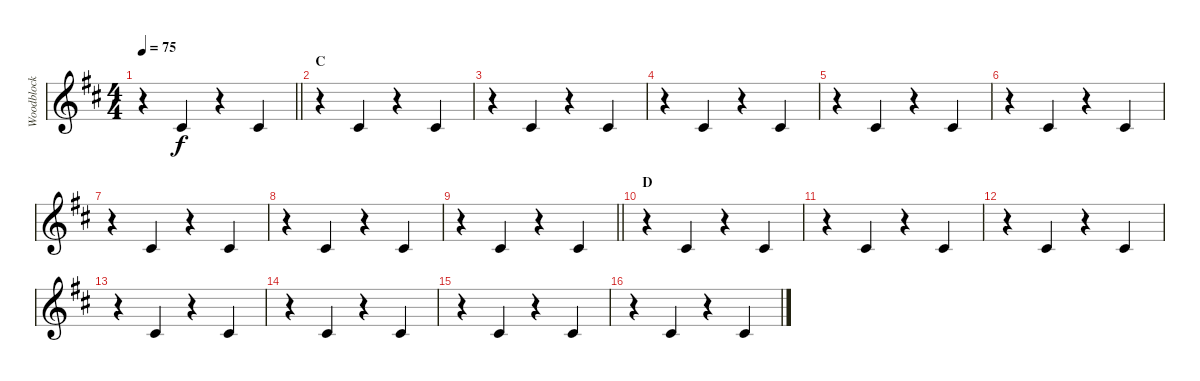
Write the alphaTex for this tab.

\track ("Woodblock" "Woodblock") {instrument woodblock}
\staff {score}
\tuning (E4 B3 G3 D3 A2 E2) {hide}
\ts (4 4)
\tempo 75
\clef g2
\barLineRight lightlight
\ks d
r.4{dy f} 2.2.4 r.4 2.2.4 |
\section ("" "C")
r.4 2.2.4 r.4 2.2.4 |
r.4 2.2.4 r.4 2.2.4 |
r.4 2.2.4 r.4 2.2.4 |
r.4 2.2.4 r.4 2.2.4 |
r.4 2.2.4 r.4 2.2.4 |
r.4 2.2.4 r.4 2.2.4 |
r.4 2.2.4 r.4 2.2.4 |
\barLineRight lightlight
r.4 2.2.4 r.4 2.2.4 |
\section ("" "D")
r.4 2.2.4 r.4 2.2.4 |
r.4 2.2.4 r.4 2.2.4 |
r.4 2.2.4 r.4 2.2.4 |
r.4 2.2.4 r.4 2.2.4 |
r.4 2.2.4 r.4 2.2.4 |
r.4 2.2.4 r.4 2.2.4 |
r.4 2.2.4 r.4 2.2.4
